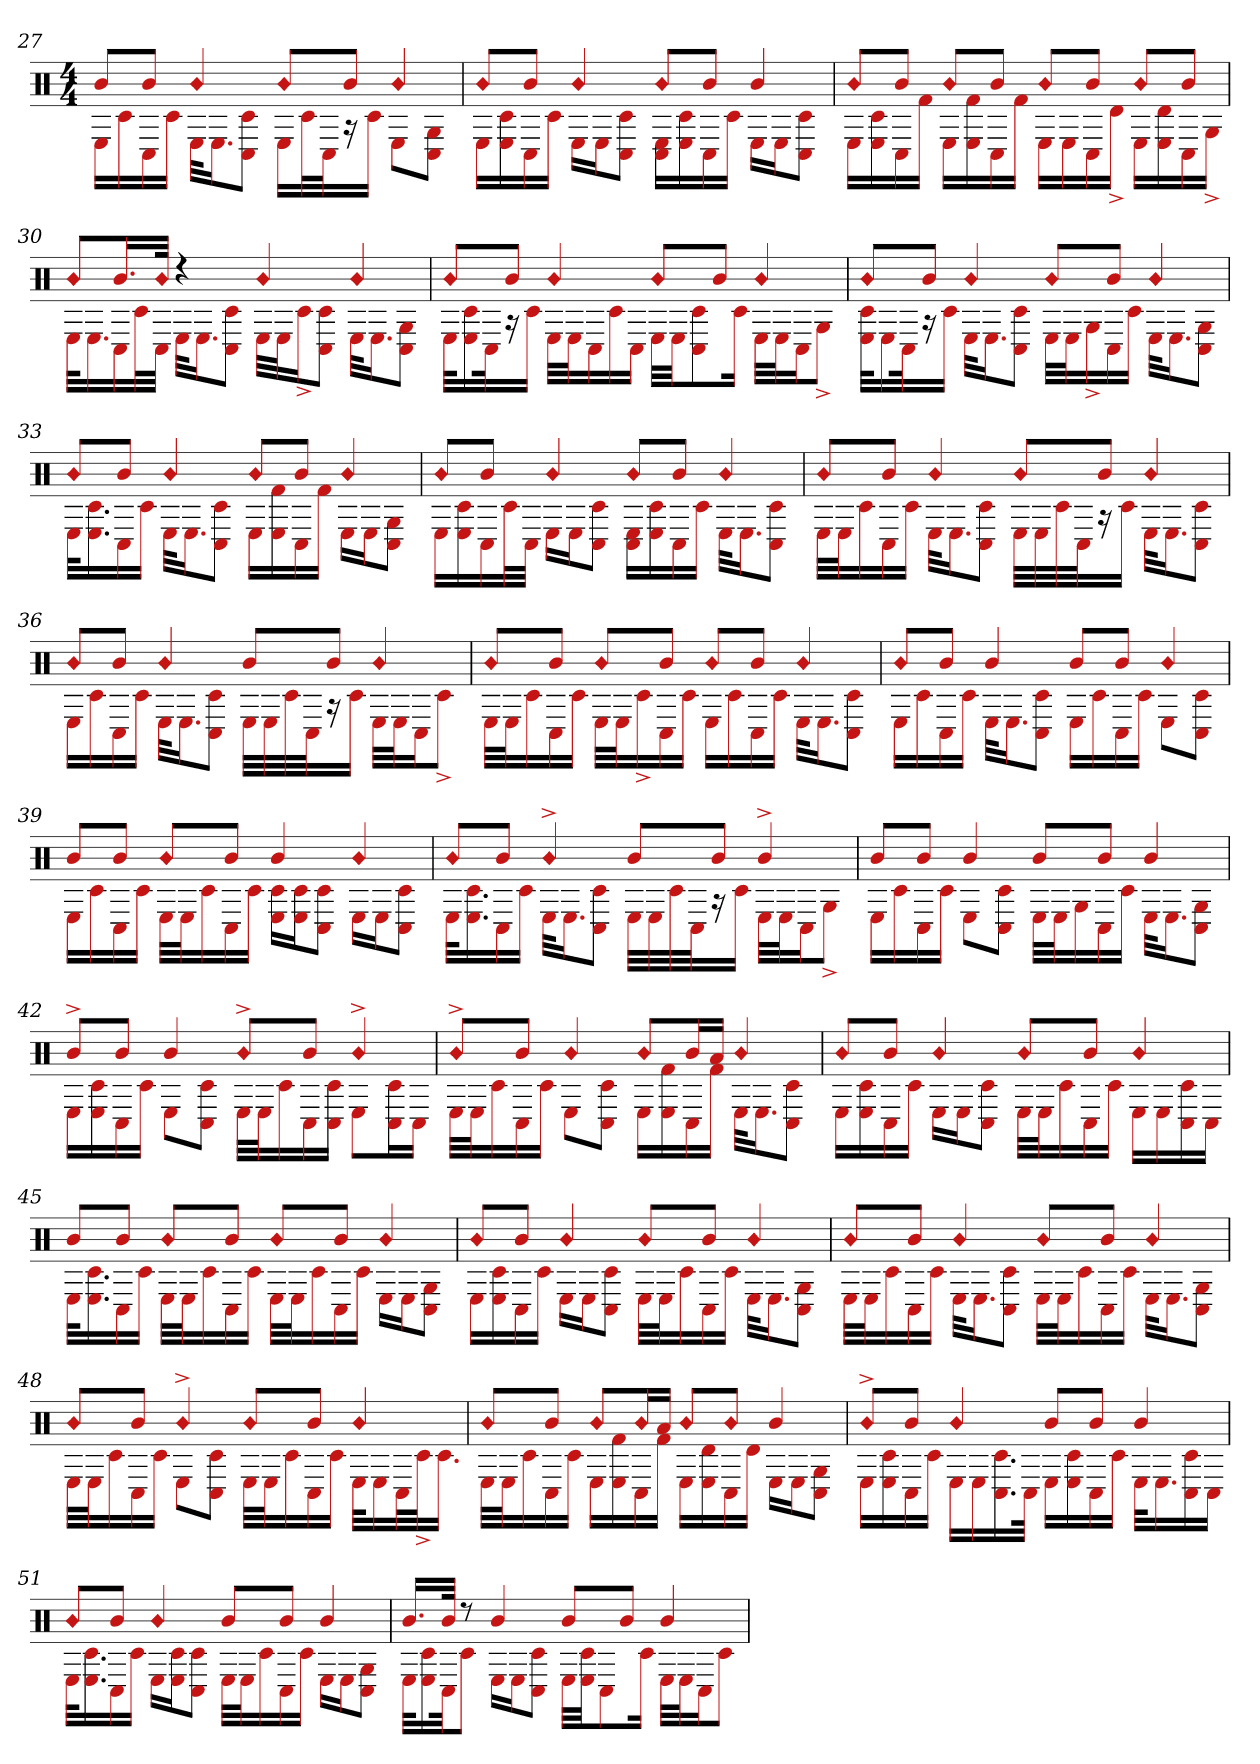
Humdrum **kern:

**kern
*part1
*staff1
*clefX
*k[]
*M4/4
=27
!LO:N:head=diamond
*^
8bL	16ELL
.	16c#
8bJ	16C#
.	16c#JJ
!LO:N:head=diamond	!
4b	32EKLL
.	16.EJ
.	8C# 8c#J
!LO:N:head=diamond	!
8bL	16ELL
.	32c#L
.	32C#J
8bJ	16r
.	16c#JJ
!LO:N:head=diamond	!
4b	8EL
.	8C# 8GJ
=28	=28
!LO:N:head=diamond	!
8bL	16ELL
.	16E 16c#
8bJ	16C#
.	16c#JJ
!LO:N:head=diamond	!
4b	16ELL
.	16EJ
.	8C# 8c#J
!LO:N:head=diamond	!
8bL	16C# 16ELL
.	16E 16c#
8bJ	16C#
.	16c#JJ
4b	16ELL
.	16EJ
.	8C# 8c#J
=29	=29
!LO:N:head=diamond	!
8bL	16ELL
.	16E 16c#
8bJ	16C#
.	16f#JJ
!LO:N:head=diamond	!
8bL	16ELL
.	16E 16f#
8bJ	16C#
.	16f#JJ
!LO:N:head=diamond	!
8bL	16ELL
.	16E
8bJ	16C#
.	16d^JJ
!LO:N:head=diamond	!
8bL	16ELL
.	16E 16d
8bJ	16C#
.	16G^JJ
=30	=30
!LO:N:head=diamond	!
8bL	32EKLL
.	16.E
16.bL	16C#
.	32c#L
!LO:N:head=diamond	!
32bJJk	32C#JJJ
4r	32EKLL
.	16.EJ
.	8C# 8c#J
!LO:N:head=diamond	!
4b	32ELLL
.	32EJ
.	16c#^J
.	8C# 8c#J
!LO:N:head=diamond	!
4b	32EKLL
.	16.EJ
.	8C# 8GJ
=31	=31
!LO:N:head=diamond	!
8bL	32EKLL
.	16E 16c#
.	32C#k
8bJ	16r
.	16c#JJ
!LO:N:head=diamond	!
4b	32ELLL
.	32EJ
.	16C#
.	16c#
.	16C#JJ
!LO:N:head=diamond	!
8bL	32ELLL
.	32EJJ
.	8c# 8C#
8bJ	.
.	16c#Jk
!LO:N:head=diamond	!
4b	32ELLL
.	32EJ
.	16C#J
.	8G^J
=32	=32
!LO:N:head=diamond	!
8bL	32E 32c#KLL
.	16E
.	32C#k
8bJ	16r
.	16c#JJ
!LO:N:head=diamond	!
4b	32EKLL
.	16.EJ
.	8C# 8c#J
!LO:N:head=diamond	!
8bL	32ELLL
.	32EJ
.	16G^
8bJ	16C#
.	16c#JJ
!LO:N:head=diamond	!
4b	32EKLL
.	16.EJ
.	8C# 8GJ
=33	=33
!LO:N:head=diamond	!
8bL	32EKLL
.	16.E 16.c#
8bJ	16C#
.	16c#JJ
!LO:N:head=diamond	!
4b	32EKLL
.	16.EJ
.	8C# 8c#J
!LO:N:head=diamond	!
8bL	16ELL
.	16E 16f#
8bJ	16C#
.	16f#JJ
!LO:N:head=diamond	!
4b	16ELL
.	16EJ
.	8C# 8GJ
=34	=34
!LO:N:head=diamond	!
8bL	16ELL
.	16E 16c#
8bJ	16C#
.	32c#L
.	32C#JJJ
!LO:N:head=diamond	!
4b	16ELL
.	16EJ
.	8C# 8c#J
!LO:N:head=diamond	!
8bL	16C# 16ELL
.	16E 16c#
8bJ	16C#
.	16c#JJ
!LO:N:head=diamond	!
4b	32EKLL
.	16.EJ
.	8C# 8c#J
=35	=35
!LO:N:head=diamond	!
8bL	32ELLL
.	32EJ
.	16c#
8bJ	16C#
.	16c#JJ
!LO:N:head=diamond	!
4b	32EKLL
.	16.EJ
.	8C# 8c#J
!LO:N:head=diamond	!
8bL	32ELLL
.	32E
.	32c#
.	32C#J
8bJ	16r
.	16c#JJ
!LO:N:head=diamond	!
4b	32EKLL
.	16.EJ
.	8C# 8c#J
=36	=36
!LO:N:head=diamond	!
8bL	16ELL
.	16c#
8bJ	16C#
.	16c#JJ
!LO:N:head=diamond	!
4b	32EKLL
.	16.EJ
.	8C# 8c#J
8bL	32ELLL
.	32E
.	32c#
.	32C#J
8bJ	16r
.	16c#JJ
!LO:N:head=diamond	!
4b	32ELLL
.	32EJ
.	16C#J
.	8c#^J
=37	=37
!LO:N:head=diamond	!
8bL	32ELLL
.	32EJ
.	16c#
8bJ	16C#
.	16c#JJ
!LO:N:head=diamond	!
8bL	32ELLL
.	32EJ
.	16c#^
8bJ	16C#
.	16c#JJ
!LO:N:head=diamond	!
8bL	16ELL
.	16c#
8bJ	16C#
.	16c#JJ
!LO:N:head=diamond	!
4b	32EKLL
.	16.EJ
.	8C# 8c#J
=38	=38
!LO:N:head=diamond	!
8bL	16ELL
.	16c#
8bJ	16C#
.	16c#JJ
4b	32EKLL
.	16.EJ
.	8C# 8c#J
8bL	16ELL
.	16c#
8bJ	16C#
.	16c#JJ
!LO:N:head=diamond	!
4b	8EL
.	8C# 8c#J
=39	=39
8bL	16ELL
.	16c#
8bJ	16C#
.	16c#JJ
!LO:N:head=diamond	!
8bL	32ELLL
.	32EJ
.	16c#
8bJ	16C#
.	16c#JJ
4b	16c# 16ELL
.	16E 16c#J
.	8C# 8c#J
!LO:N:head=diamond	!
4b	16ELL
.	16EJ
.	8c# 8C#J
=40	=40
!LO:N:head=diamond	!
8bL	32EKLL
.	16.E 16.c#
8bJ	16C#
.	16c#JJ
!LO:N:head=diamond	!
4b^	32EKLL
.	16.EJ
.	8C# 8c#J
8bL	32ELLL
.	32E
.	32c#
.	32C#J
8bJ	16r
.	16c#JJ
4b^	32ELLL
.	32EJ
.	16C#J
.	8G^J
=41	=41
8bL	16ELL
.	16c#
8bJ	16C#
.	16c#JJ
4b	8EL
.	8C# 8c#J
8bL	32ELLL
.	32EJ
.	16G
8bJ	16C#
.	16c#JJ
4b	32EKLL
.	16.EJ
.	8C# 8GJ
=42	=42
8b^L	16ELL
.	16E 16c#
8bJ	16C#
.	16c#JJ
4b	8EL
.	8C# 8c#J
!LO:N:head=diamond	!
8b^L	32ELLL
.	32EJ
.	16c#
8bJ	16C#
.	16c# 16C#JJ
!LO:N:head=diamond	!
4b^	8EL
.	16C# 16c#L
.	16C#JJ
=43	=43
!LO:N:head=diamond	!
8b^L	32ELLL
.	32EJ
.	16c#
8bJ	16C#
.	16c#JJ
!LO:N:head=diamond	!
4b	8EL
.	8C# 8c#J
!LO:N:head=diamond	!
8bL	16ELL
.	16E 16f#
16bL	16C#
16aJJ	16f#JJ
!LO:N:head=diamond	!
4b	32EKLL
.	16.EJ
.	8C# 8c#J
=44	=44
!LO:N:head=diamond	!
8bL	16ELL
.	16E 16c#
8bJ	16C#
.	16c#JJ
!LO:N:head=diamond	!
4b	16ELL
.	16EJ
.	8C# 8c#J
!LO:N:head=diamond	!
8bL	32ELLL
.	32EJ
.	16c#
8bJ	16C#
.	16c#JJ
!LO:N:head=diamond	!
4b	16ELL
.	16E
.	16C# 16c#
.	16C#JJ
=45	=45
8bL	32EKLL
.	16.E 16.c#
8bJ	16C#
.	16c#JJ
!LO:N:head=diamond	!
8bL	32ELLL
.	32EJ
.	16c#
8bJ	16C#
.	16c#JJ
!LO:N:head=diamond	!
8bL	32ELLL
.	32EJ
.	16c#
8bJ	16C#
.	16c#JJ
!LO:N:head=diamond	!
4b	16ELL
.	16EJ
.	8C# 8GJ
=46	=46
!LO:N:head=diamond	!
8bL	16ELL
.	16E 16c#
8bJ	16C#
.	16c#JJ
!LO:N:head=diamond	!
4b	16ELL
.	16EJ
.	8C# 8c#J
!LO:N:head=diamond	!
8bL	32ELLL
.	32EJ
.	16c#
8bJ	16C#
.	16c#JJ
!LO:N:head=diamond	!
4b	32EKLL
.	16.EJ
.	8C# 8GJ
=47	=47
!LO:N:head=diamond	!
8bL	32ELLL
.	32EJ
.	16c#
8bJ	16C#
.	16c#JJ
!LO:N:head=diamond	!
4b	32EKLL
.	16.EJ
.	8C# 8c#J
!LO:N:head=diamond	!
8bL	32ELLL
.	32EJ
.	16c#
8bJ	16C#
.	16c#JJ
!LO:N:head=diamond	!
4b	32EKLL
.	16.EJ
.	8C# 8GJ
=48	=48
!LO:N:head=diamond	!
8bL	32ELLL
.	32EJ
.	16c#
8bJ	16C#
.	16c#JJ
!LO:N:head=diamond	!
4b^	8EL
.	8C# 8c#J
!LO:N:head=diamond	!
8bL	32ELLL
.	32EJ
.	16c#
8bJ	16C#
.	16c#JJ
!LO:N:head=diamond	!
4b	32EKLL
.	16E
.	32C#L
.	32c#^J
.	16.c#JJ
=49	=49
!LO:N:head=diamond	!
8bL	32ELLL
.	32EJ
.	16c#
8bJ	16C#
.	16c#JJ
!LO:N:head=diamond	!
8bL	16ELL
.	16E 16f#
!LO:N:head=diamond	!
16bL	16C#
16aJJ	16f#JJ
!LO:N:head=diamond	!
8bL	16ELL
.	16E 16d
!LO:N:head=diamond	!
8bJ	16C#
.	16dJJ
4b	16ELL
.	16EJ
.	8C# 8GJ
=50	=50
!LO:N:head=diamond	!
8b^L	16ELL
.	16E 16c#
8bJ	16C#
.	16c#JJ
!LO:N:head=diamond	!
4b	16ELL
.	16E
.	16.C# 16.c#
.	32C#JJk
8bL	16ELL
.	16E 16c#
8bJ	16C#
.	16c#JJ
4b	32EKLL
.	16.E
.	16C# 16c#
.	16C#JJ
=51	=51
!LO:N:head=diamond	!
8bL	32EKLL
.	16.E 16.c#
8bJ	16C#
.	16c#JJ
!LO:N:head=diamond	!
4b	16ELL
.	16E 16c#J
.	8C# 8c#J
8bL	32ELLL
.	32EJ
.	16c#
8bJ	16C#
.	16c#JJ
4b	16ELL
.	16EJ
.	8C# 8GJ
=52	=52
16.bLL	32EKLL
.	16E 16c#
32bJJk	32C#Jk
8r	8c#J
4b	16ELL
.	16EJ
.	8C# 8c#J
8bL	32ELLL
.	32E 32c#JJ
.	8C#
8bJ	.
.	16c#Jk
4b	32ELLL
.	32EJ
.	16C#J
.	8c#J
*v	*v
=
*-
